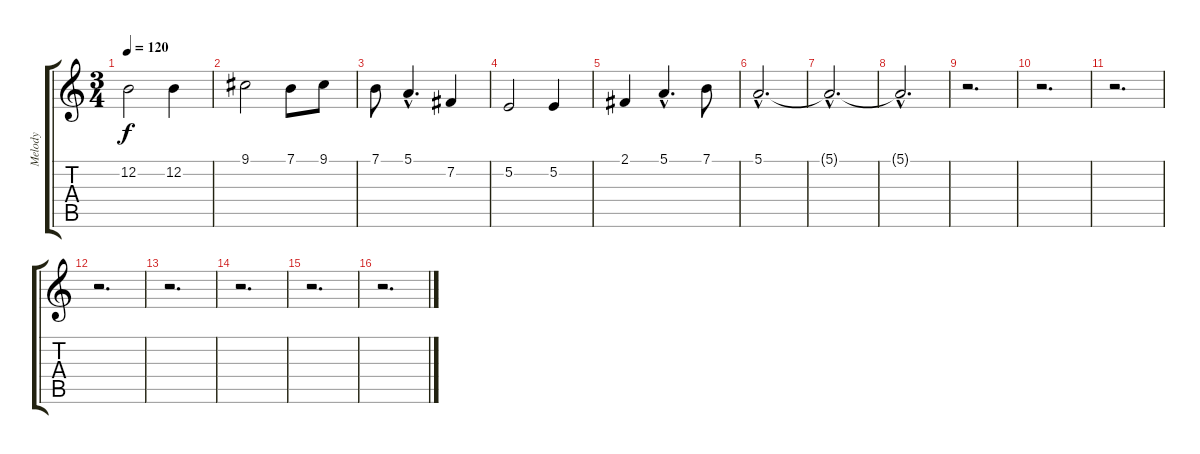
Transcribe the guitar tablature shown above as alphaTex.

\track ("Melody" "Melody") {instrument accordion}
\staff {score tabs}
\tuning (E4 B3 G3 D3 A2 E2) {hide}
\ts (3 4)
\tempo 120
\clef g2
\ks c
12.2{t}.2{dy f} 12.2.4 |
9.1.2 7.1.8 9.1.8 |
7.1.8 5.1{hac}.4{d} 7.2.4 |
5.2.2 5.2.4 |
2.1.4 5.1{hac}.4{d} 7.1.8 |
5.1{hac}.2{d} |
5.1{hac t}.2{d} |
5.1{hac t}.2{d} |
r.2{d} |
r.2{d} |
r.2{d} |
r.2{d} |
r.2{d} |
r.2{d} |
r.2{d} |
r.2{d}
